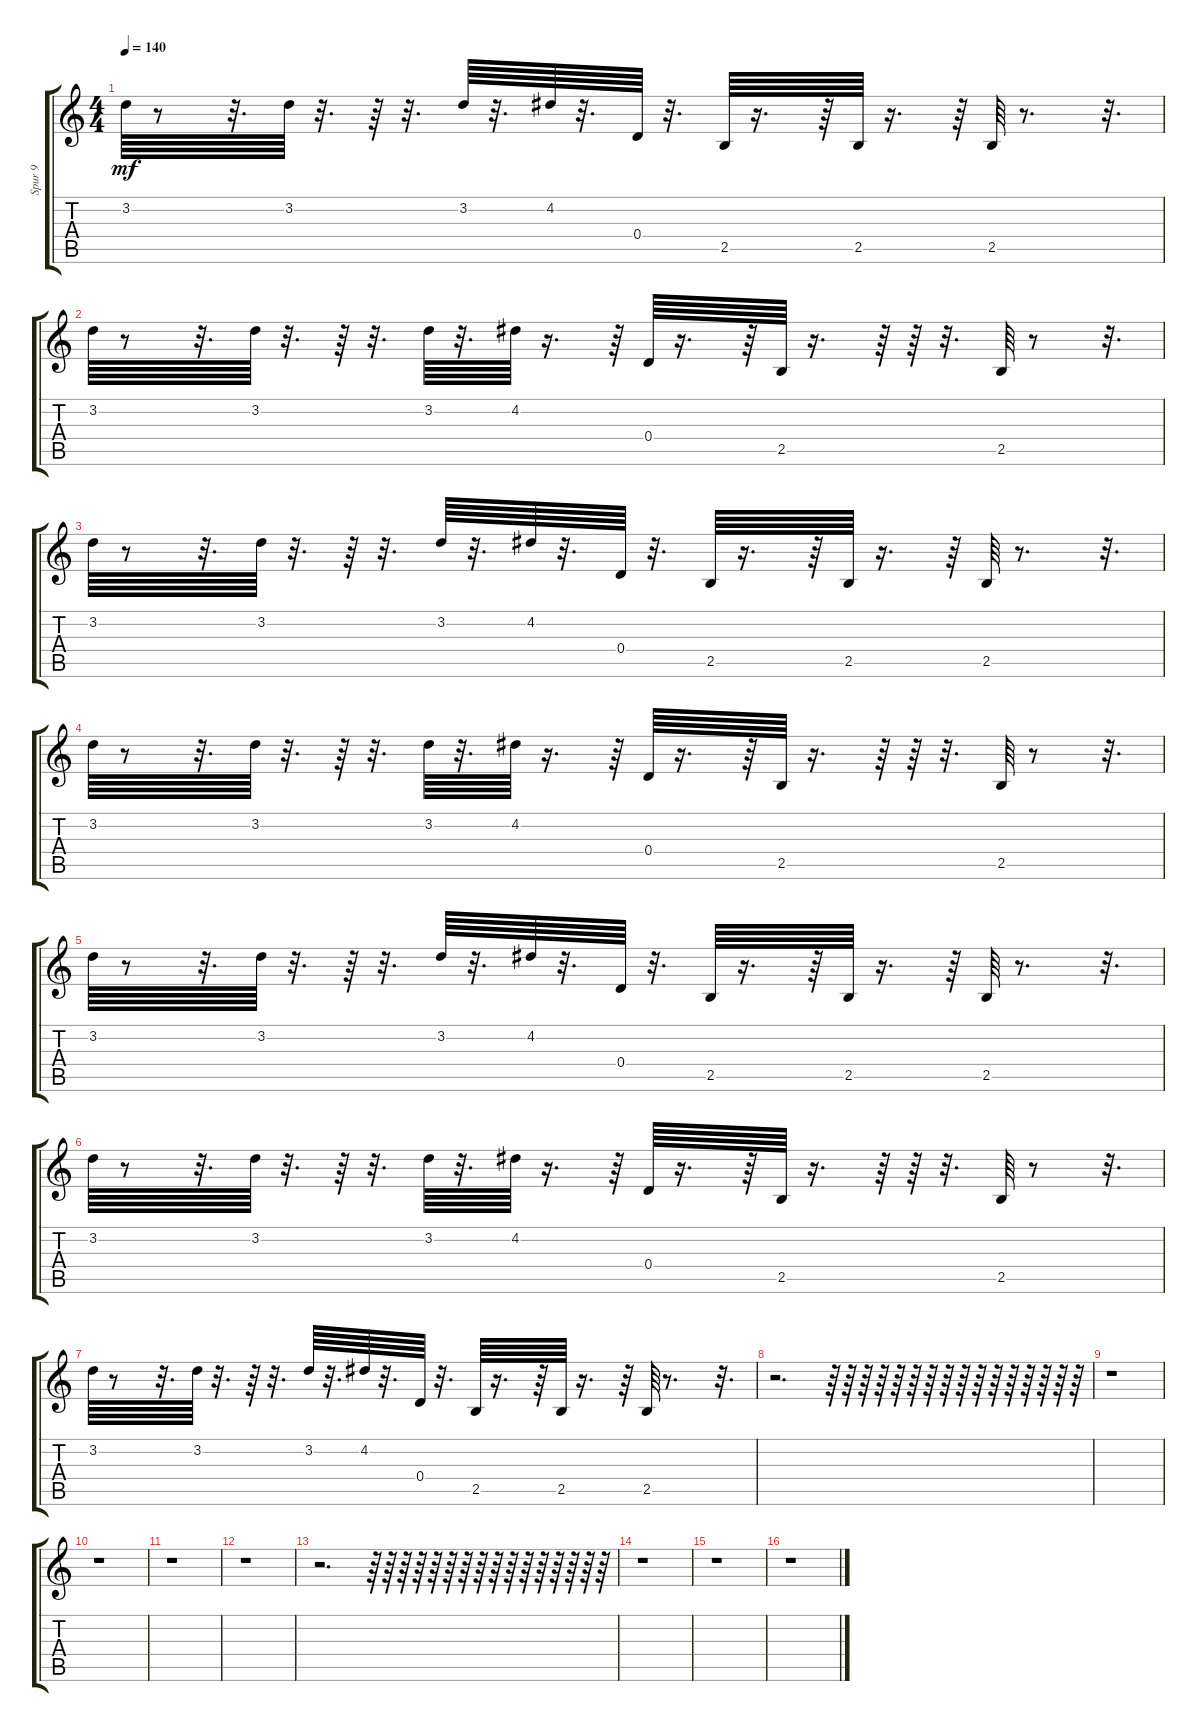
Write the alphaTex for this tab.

\track ("Spur 9" "Spur 9") {instrument electricguitarclean}
\staff {score tabs}
\tuning (E4 B3 G3 D3 A2 E2) {hide}
\ts (4 4)
\tempo 140
\clef g2
\ks c
3.2.64{dy mf} r.8 r.32{d} 3.2.64 r.32{d} r.64 r.32{d} 3.2.64 r.32{d} 4.2.64 r.32{d} 0.4.64 r.32{d} 2.5.64 r.16{d} r.64 2.5.64 r.16{d} r.64 2.5.64 r.8{d} r.32{d} |
3.2.64 r.8 r.32{d} 3.2.64 r.32{d} r.64 r.32{d} 3.2.64 r.32{d} 4.2.64 r.16{d} r.64 0.4.64 r.16{d} r.64 2.5.64 r.16{d} r.64 r.64 r.32{d} 2.5.64 r.8 r.32{d} |
3.2.64 r.8 r.32{d} 3.2.64 r.32{d} r.64 r.32{d} 3.2.64 r.32{d} 4.2.64 r.32{d} 0.4.64 r.32{d} 2.5.64 r.16{d} r.64 2.5.64 r.16{d} r.64 2.5.64 r.8{d} r.32{d} |
3.2.64 r.8 r.32{d} 3.2.64 r.32{d} r.64 r.32{d} 3.2.64 r.32{d} 4.2.64 r.16{d} r.64 0.4.64 r.16{d} r.64 2.5.64 r.16{d} r.64 r.64 r.32{d} 2.5.64 r.8 r.32{d} |
3.2.64 r.8 r.32{d} 3.2.64 r.32{d} r.64 r.32{d} 3.2.64 r.32{d} 4.2.64 r.32{d} 0.4.64 r.32{d} 2.5.64 r.16{d} r.64 2.5.64 r.16{d} r.64 2.5.64 r.8{d} r.32{d} |
3.2.64 r.8 r.32{d} 3.2.64 r.32{d} r.64 r.32{d} 3.2.64 r.32{d} 4.2.64 r.16{d} r.64 0.4.64 r.16{d} r.64 2.5.64 r.16{d} r.64 r.64 r.32{d} 2.5.64 r.8 r.32{d} |
3.2.64 r.8 r.32{d} 3.2.64 r.32{d} r.64 r.32{d} 3.2.64 r.32{d} 4.2.64 r.32{d} 0.4.64 r.32{d} 2.5.64 r.16{d} r.64 2.5.64 r.16{d} r.64 2.5.64 r.8{d} r.32{d} |
r.2{d} r.64 r.64 r.64 r.64 r.64 r.64 r.64 r.64 r.64 r.64 r.64 r.64 r.64 r.64 r.64 r.64 |
r.1 |
r.1 |
r.1 |
r.1 |
r.2{d} r.64 r.64 r.64 r.64 r.64 r.64 r.64 r.64 r.64 r.64 r.64 r.64 r.64 r.64 r.64 r.64 |
r.1 |
r.1 |
r.1
